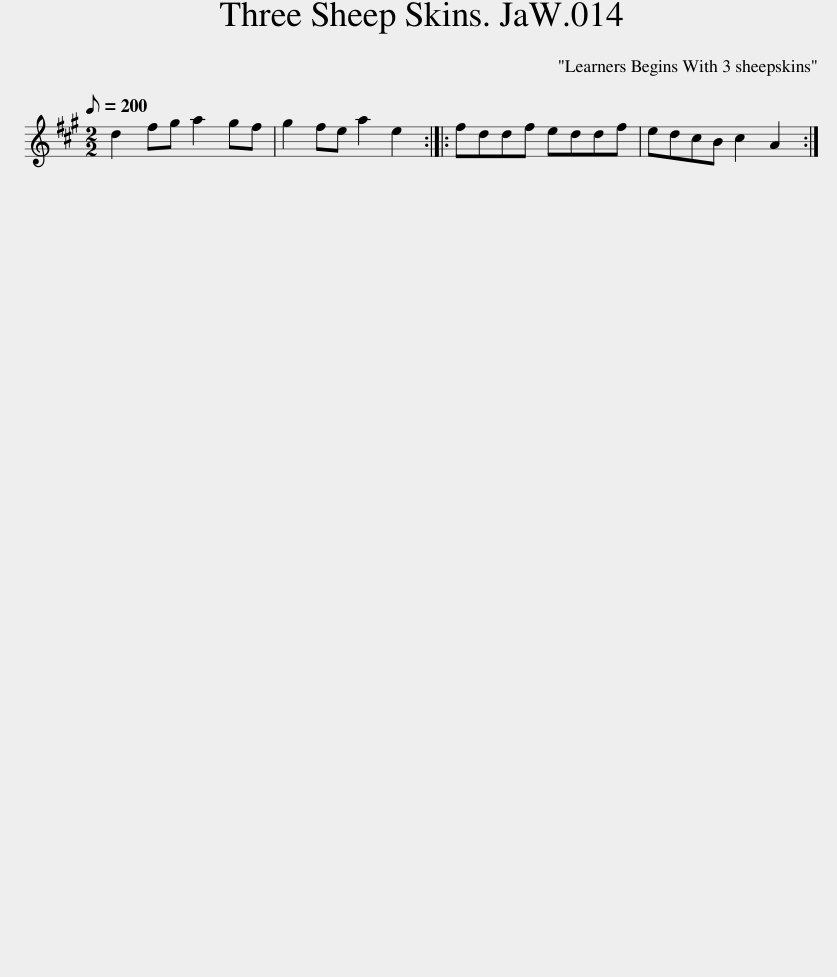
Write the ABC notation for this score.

X:1
L:1/8
Q:1/8=200
M:2/2
I:linebreak $
K:A
V:1 treble
V:1
 d2 fg a2 gf | g2 fe a2 e2 :: fddf eddf | edcB c2 A2 :| %4
